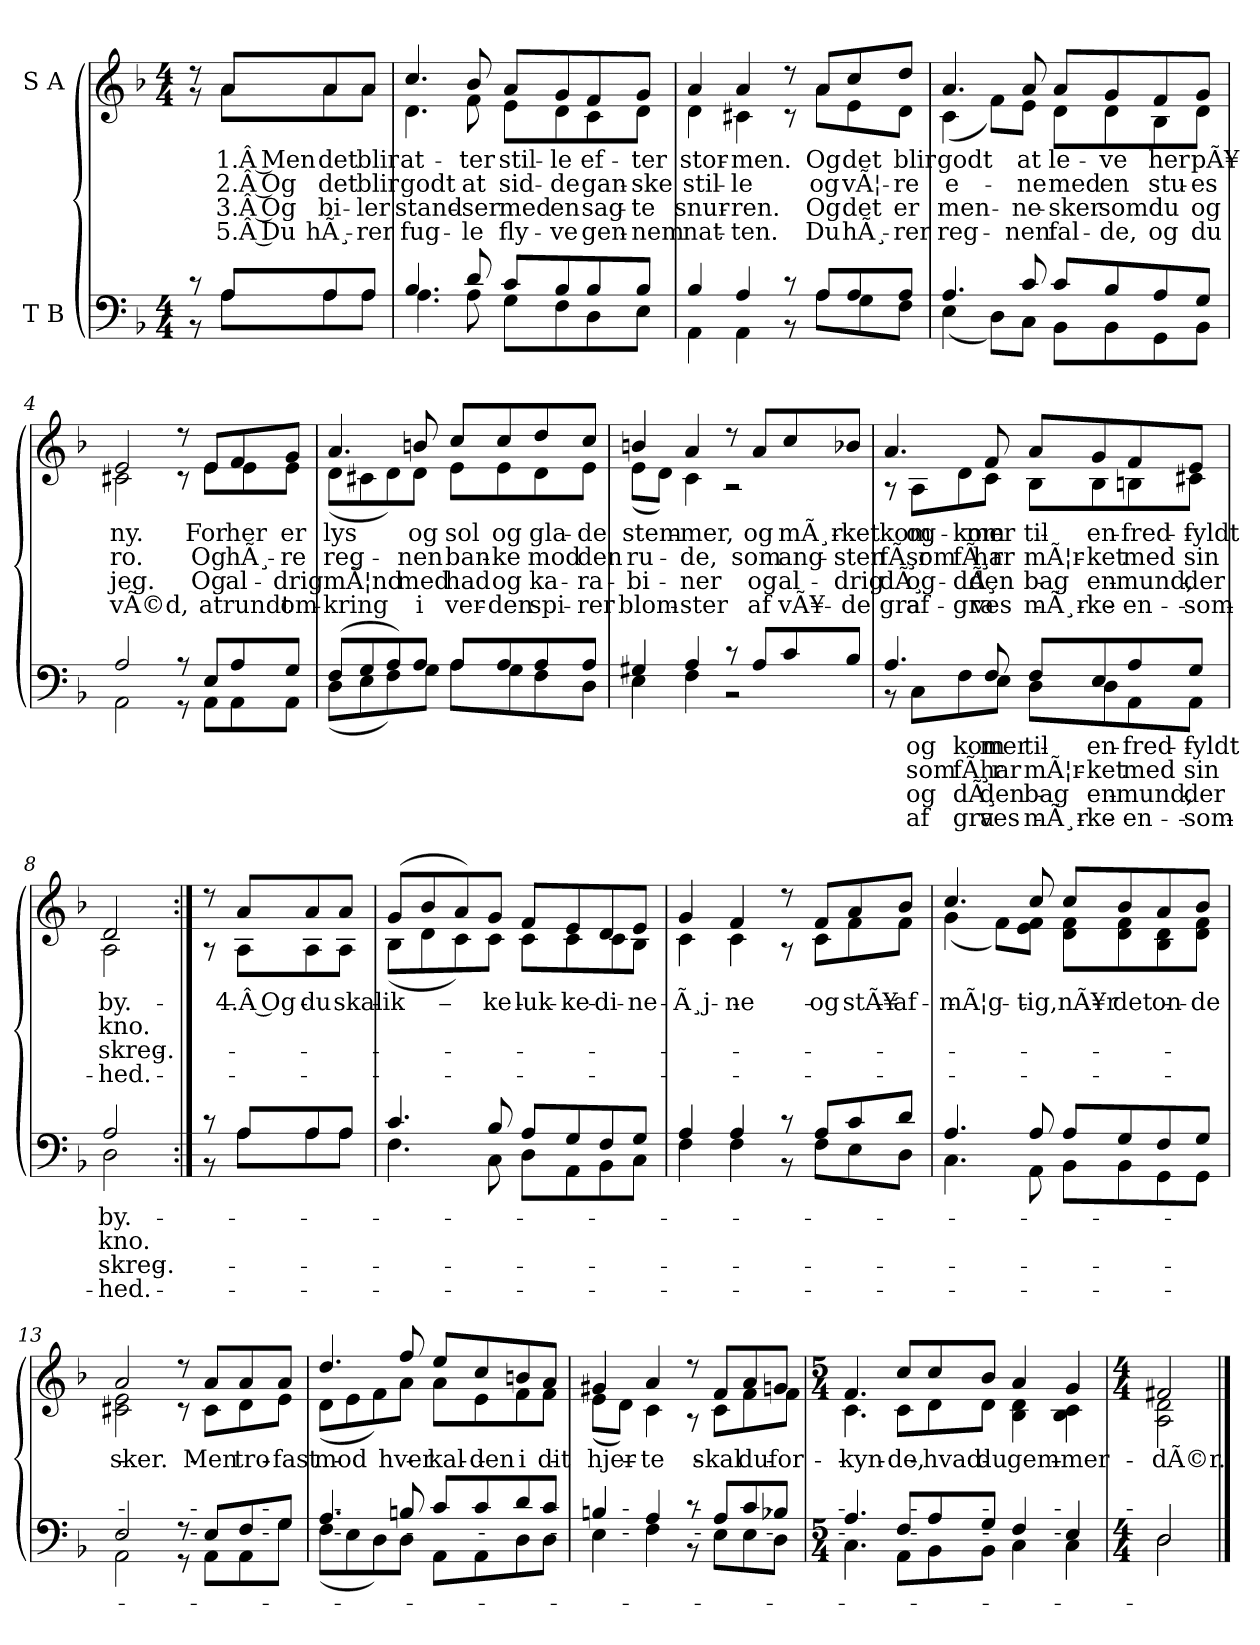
**kern	**text	**text	**text	**text	**kern	**text	**text	**text	**text
*part2	*part2	*part2	*part2	*part2	*part1	*part1	*part1	*part1	*part1
*staff2	*staff2	*staff2	*staff2	*staff2	*staff1	*staff1	*staff1	*staff1	*staff1
*I"T B	*	*	*	*	*I"S A	*	*	*	*
*clefF4	*	*	*	*	*clefG2	*	*	*	*
*k[b-]	*	*	*	*	*k[b-]	*	*	*	*
*M4/4	*	*	*	*	*M4/4	*	*	*	*
*MM80	*	*	*	*	*MM80	*	*	*	*
=	=	=	=	=	=	=	=	=	=
*^	*	*	*	*	*^	*	*	*	*
8r	8r	.	.	.	.	8r	8r	.	.	.	.
!	!	!	!	!	!	!	!	!LO:LY:b	!LO:LY:b	!LO:LY:b	!LO:LY:b
8A/L	8A\L	.	.	.	.	8a/L	8a\L	1.Â Men	2.Â Og	3.Â Og	5.Â Du
!	!	!	!	!	!	!	!	!LO:LY:b	!LO:LY:b	!LO:LY:b	!LO:LY:b
8A/	8A\	.	.	.	.	8a/	8a\	det	det	bi-	hÃ¸-
!	!	!	!	!	!	!	!	!LO:LY:b	!LO:LY:b	!LO:LY:b	!LO:LY:b
8A/J	8A\J	.	.	.	.	8a/J	8a\J	blir	blir	-ler	-rer
=1	=1	=1	=1	=1	=1	=1	=1	=1	=1	=1	=1
!	!	!	!	!	!	!	!	!LO:LY:b	!LO:LY:b	!LO:LY:b	!LO:LY:b
4.B-/	4.A\	.	.	.	.	4.cc/	4.d\	at-	godt	stand-	fug-
!	!	!	!	!	!	!	!	!LO:LY:b	!LO:LY:b	!LO:LY:b	!LO:LY:b
8d/	8A\	.	.	.	.	8b-/	8f\	-ter	at	-ser	-le
!	!	!	!	!	!	!	!	!LO:LY:b	!LO:LY:b	!LO:LY:b	!LO:LY:b
8c/L	8G\L	.	.	.	.	8a/L	8e\L	stil-	sid-	med	fly-
!	!	!	!	!	!	!	!	!LO:LY:b	!LO:LY:b	!LO:LY:b	!LO:LY:b
8B-/	8F\	.	.	.	.	8g/	8d\	-le	-de	en	-ve
!	!	!	!	!	!	!	!	!LO:LY:b	!LO:LY:b	!LO:LY:b	!LO:LY:b
8B-/	8D\	.	.	.	.	8f/	8c\	ef-	gan-	sag-	gen-
!	!	!	!	!	!	!	!	!LO:LY:b	!LO:LY:b	!LO:LY:b	!LO:LY:b
8B-/J	8E\J	.	.	.	.	8g/J	8d\J	-ter	-ske	-te	-nem
=2	=2	=2	=2	=2	=2	=2	=2	=2	=2	=2	=2
!	!	!	!	!	!	!	!	!LO:LY:b	!LO:LY:b	!LO:LY:b	!LO:LY:b
4B-/	4AA\	.	.	.	.	4a/	4d\	stor-	stil-	snur-	nat-
!	!	!	!	!	!	!	!	!LO:LY:b	!LO:LY:b	!LO:LY:b	!LO:LY:b
4A/	4AA\	.	.	.	.	4a/	4c#X\	-men.	-le	-ren.	-ten.
8r	8r	.	.	.	.	8r	8r	.	.	.	.
!	!	!	!	!	!	!	!	!LO:LY:b	!LO:LY:b	!LO:LY:b	!LO:LY:b
8A/L	8A\L	.	.	.	.	8a/L	8a\L	Og	og	Og	Du
!	!	!	!	!	!	!	!	!LO:LY:b	!LO:LY:b	!LO:LY:b	!LO:LY:b
8A/	8G\	.	.	.	.	8cc/	8e\	det	vÃ¦-	det	hÃ¸-
!	!	!	!	!	!	!	!	!LO:LY:b	!LO:LY:b	!LO:LY:b	!LO:LY:b
8A/J	8F\J	.	.	.	.	8dd/J	8d\J	blir	-re	er	-rer
=3	=3	=3	=3	=3	=3	=3	=3	=3	=3	=3	=3
!	!	!	!	!	!	!	!	!LO:LY:b	!LO:LY:b	!LO:LY:b	!LO:LY:b
4.A/	(4E\	.	.	.	.	4.a/	(4c\	godt	e-	men-	reg-
.	8D\L)	.	.	.	.	.	8f\L)	.	.	.	.
!	!	!	!	!	!	!	!	!LO:LY:b	!LO:LY:b	!LO:LY:b	!LO:LY:b
8c/	8C\J	.	.	.	.	8a/	8e\J	at	-ne	-ne-	-nen
!	!	!	!	!	!	!	!	!LO:LY:b	!LO:LY:b	!LO:LY:b	!LO:LY:b
8c/L	8BB-\L	.	.	.	.	8a/L	8d\L	le-	med	-sker	fal-
!	!	!	!	!	!	!	!	!LO:LY:b	!LO:LY:b	!LO:LY:b	!LO:LY:b
8B-/	8BB-\	.	.	.	.	8g/	8d\	-ve	en	som	-de,
!	!	!	!	!	!	!	!	!LO:LY:b	!LO:LY:b	!LO:LY:b	!LO:LY:b
8A/	8GG\	.	.	.	.	8f/	8B-\	her	stu-	du	og
!	!	!	!	!	!	!	!	!LO:LY:b	!LO:LY:b	!LO:LY:b	!LO:LY:b
8G/J	8BB-\J	.	.	.	.	8g/J	8d\J	pÃ¥	-es	og	du
!!LO:LB:g=z	!!
=4	=4	=4	=4	=4	=4	=4	=4	=4	=4	=4	=4
!	!	!	!	!	!	!	!	!LO:LY:b	!LO:LY:b	!LO:LY:b	!LO:LY:b
2A/	2AA\	.	.	.	.	2e/	2c#X\	ny.	ro.	jeg.	vÃ©d,
8r	8r	.	.	.	.	8r	8r	.	.	.	.
!	!	!	!	!	!	!	!	!LO:LY:b	!LO:LY:b	!LO:LY:b	!LO:LY:b
8E/L	8AA\L	.	.	.	.	8e/L	8e\L	For	Og	Og	at
!	!	!	!	!	!	!	!	!LO:LY:b	!LO:LY:b	!LO:LY:b	!LO:LY:b
8A/	8AA\	.	.	.	.	8f/	8e\	her	hÃ¸-	al-	rundt
!	!	!	!	!	!	!	!	!LO:LY:b	!LO:LY:b	!LO:LY:b	!LO:LY:b
8G/J	8AA\J	.	.	.	.	8g/J	8e\J	er	-re	-drig	om-
=5	=5	=5	=5	=5	=5	=5	=5	=5	=5	=5	=5
!	!	!	!	!	!	!	!	!LO:LY:b	!LO:LY:b	!LO:LY:b	!LO:LY:b
(8F/L	(8D\L	.	.	.	.	4.a/	(8d\L	lys	reg-	mÃ¦nd	-kring
8G/	8E\	.	.	.	.	.	8c#X\	.	.	.	.
8A/)	8F\)	.	.	.	.	.	8d\)	.	.	.	.
!	!	!	!	!	!	!	!	!LO:LY:b	!LO:LY:b	!LO:LY:b	!LO:LY:b
8A/J	8G\J	.	.	.	.	8bn/	8d\J	og	-nen	med	i
!	!	!	!	!	!	!	!	!LO:LY:b	!LO:LY:b	!LO:LY:b	!LO:LY:b
8A/L	8A\L	.	.	.	.	8cc/L	8e\L	sol	ban-	had	ver-
!	!	!	!	!	!	!	!	!LO:LY:b	!LO:LY:b	!LO:LY:b	!LO:LY:b
8A/	8G\	.	.	.	.	8cc/	8e\	og	-ke	og	-den
!	!	!	!	!	!	!	!	!LO:LY:b	!LO:LY:b	!LO:LY:b	!LO:LY:b
8A/	8F\	.	.	.	.	8dd/	8d\	gla-	mod	ka-	spi-
!	!	!	!	!	!	!	!	!LO:LY:b	!LO:LY:b	!LO:LY:b	!LO:LY:b
8A/J	8D\J	.	.	.	.	8cc/J	8e\J	-de	den	-ra-	-rer
=6	=6	=6	=6	=6	=6	=6	=6	=6	=6	=6	=6
!	!	!	!	!	!	!	!	!LO:LY:b	!LO:LY:b	!LO:LY:b	!LO:LY:b
4G#X/	4E\	.	.	.	.	4bn/	(8e\L	stem-	ru-	-bi-	blom-
.	.	.	.	.	.	.	8d\J)	.	.	.	.
!	!	!	!	!	!	!	!	!LO:LY:b	!LO:LY:b	!LO:LY:b	!LO:LY:b
4A/	4F\	.	.	.	.	4a/	4c\	-mer,	-de,	-ner	-ster
8r	2r	.	.	.	.	8r	2r	.	.	.	.
!	!	!	!	!	!	!	!	!LO:LY:b	!LO:LY:b	!LO:LY:b	!LO:LY:b
8A/L	.	.	.	.	.	8a/L	.	og	som	og	af
!	!	!	!	!	!	!	!	!LO:LY:b	!LO:LY:b	!LO:LY:b	!LO:LY:b
8c/	.	.	.	.	.	8cc/	.	mÃ¸r-	ang-	al-	vÃ¥-
!	!	!	!	!	!	!	!	!LO:LY:b	!LO:LY:b	!LO:LY:b	!LO:LY:b
8B-/J	.	.	.	.	.	8b-X/J	.	-ket	-sten	-drig	-de
!!LO:LB:g=z	!!
=7	=7	=7	=7	=7	=7	=7	=7	=7	=7	=7	=7
!	!	!	!	!	!	!	!	!LO:LY:b	!LO:LY:b	!LO:LY:b	!LO:LY:b
4.A/	8r	.	.	.	.	4.a/	8r	kom-	fÃ¸r	dÃ¸-	gra-
!	!	!LO:LY:b	!LO:LY:b	!LO:LY:b	!LO:LY:b	!	!	!LO:LY:a	!LO:LY:a	!LO:LY:a	!LO:LY:a
.	8C\L	og	som	og	af	.	8A\L	og	som	og	af
!	!	!LO:LY:b	!LO:LY:b	!LO:LY:b	!LO:LY:b	!	!	!LO:LY:a	!LO:LY:a	!LO:LY:a	!LO:LY:a
.	8F\	kom-	fÃ¸r	dÃ¸-	gra-	.	8d\	kom-	fÃ¸r	dÃ¸-	gra-
!	!	!LO:LY:b	!LO:LY:b	!LO:LY:b	!LO:LY:b	!	!	!LO:LY:b	!LO:LY:b	!LO:LY:b	!LO:LY:b
!	!	!	!	!	!	!	!	!LO:LY:a	!LO:LY:a	!LO:LY:a	!LO:LY:a
8F/	8E\J	-mer	har	-den	-ves	8f/	8c\J	-mer	har	-den	-ves
!	!	!LO:LY:b	!LO:LY:b	!LO:LY:b	!LO:LY:b	!	!	!LO:LY:b	!LO:LY:b	!LO:LY:b	!LO:LY:b
!	!	!	!	!	!	!	!	!LO:LY:a	!LO:LY:a	!LO:LY:a	!LO:LY:a
8F/L	8D\L	til	mÃ¦r-	bag	mÃ¸r-	8a/L	8B-\L	til	mÃ¦r-	bag	mÃ¸r-
!	!	!LO:LY:b	!LO:LY:b	!LO:LY:b	!LO:LY:b	!	!	!LO:LY:b	!LO:LY:b	!LO:LY:b	!LO:LY:b
!	!	!	!	!	!	!	!	!LO:LY:a	!LO:LY:a	!LO:LY:a	!LO:LY:a
8E/	8D\	en	-ket	en	-ke	8g/	8B-\	en	-ket	en	-ke
!	!	!LO:LY:b	!LO:LY:b	!LO:LY:b	!LO:LY:b	!	!	!LO:LY:b	!LO:LY:b	!LO:LY:b	!LO:LY:b
!	!	!	!	!	!	!	!	!LO:LY:a	!LO:LY:a	!LO:LY:a	!LO:LY:a
8A/	8AA\	fred-	med	mund,	en-	8f/	8Bn\	fred-	med	mund,	en-
!	!	!LO:LY:b	!LO:LY:b	!LO:LY:b	!LO:LY:b	!	!	!LO:LY:b	!LO:LY:b	!LO:LY:b	!LO:LY:b
!	!	!	!	!	!	!	!	!LO:LY:a	!LO:LY:a	!LO:LY:a	!LO:LY:a
8G/J	8AA\J	-fyldt	sin	der	-som-	8e/J	8c#X\J	-fyldt	sin	der	-som-
=8	=8	=8	=8	=8	=8	=8	=8	=8	=8	=8	=8
!	!	!LO:LY:b	!LO:LY:b	!LO:LY:b	!LO:LY:b	!	!	!LO:LY:b	!LO:LY:b	!LO:LY:b	!LO:LY:b
!	!	!	!	!	!	!	!	!LO:LY:a	!LO:LY:a	!LO:LY:a	!LO:LY:a
2A/	2D\	by.	kno.	skreg.	-hed.	2d/	2A\	by.	kno.	skreg.	-hed.
=9:|!	=9:|!	=9:|!	=9:|!	=9:|!	=9:|!	=9:|!	=9:|!	=9:|!	=9:|!	=9:|!	=9:|!
8r	8r	.	.	.	.	8r	8r	.	.	.	.
!	!	!	!	!	!	!	!	!LO:LY:b	!	!	!
8A/L	8A\L	.	.	.	.	8a/L	8A\L	4.Â Og	.	.	.
!	!	!	!	!	!	!	!	!LO:LY:b	!	!	!
8A/	8A\	.	.	.	.	8a/	8A\	du	.	.	.
!	!	!	!	!	!	!	!	!LO:LY:b	!	!	!
8A/J	8A\J	.	.	.	.	8a/J	8A\J	skal	.	.	.
=10	=10	=10	=10	=10	=10	=10	=10	=10	=10	=10	=10
!	!	!	!	!	!	!	!	!LO:LY:b	!	!	!
4.c/	4.F\	.	.	.	.	(8g/L	(8B-\L	ik-	.	.	.
.	.	.	.	.	.	8b-/	8d\	.	.	.	.
.	.	.	.	.	.	8a/)	8c\)	.	.	.	.
!	!	!	!	!	!	!	!	!LO:LY:b	!	!	!
8B-/	8C\	.	.	.	.	8g/J	8c\J	-ke	.	.	.
!	!	!	!	!	!	!	!	!LO:LY:b	!	!	!
8A/L	8D\L	.	.	.	.	8f/L	8c\L	luk-	.	.	.
!	!	!	!	!	!	!	!	!LO:LY:b	!	!	!
8G/	8AA\	.	.	.	.	8e/	8c\	-ke	.	.	.
!	!	!	!	!	!	!	!	!LO:LY:b	!	!	!
8F/	8BB-\	.	.	.	.	8d/	8c\	di-	.	.	.
!	!	!	!	!	!	!	!	!LO:LY:b	!	!	!
8G/J	8C\J	.	.	.	.	8e/J	8B-\J	-ne	.	.	.
=11	=11	=11	=11	=11	=11	=11	=11	=11	=11	=11	=11
!	!	!	!	!	!	!	!	!LO:LY:b	!	!	!
4A/	4F\	.	.	.	.	4g/	4c\	Ã¸j-	.	.	.
!	!	!	!	!	!	!	!	!LO:LY:b	!	!	!
4A/	4F\	.	.	.	.	4f/	4c\	-ne	.	.	.
8r	8r	.	.	.	.	8r	8r	.	.	.	.
!	!	!	!	!	!	!	!	!LO:LY:b	!	!	!
8A/L	8F\L	.	.	.	.	8f/L	8c\L	og	.	.	.
!	!	!	!	!	!	!	!	!LO:LY:b	!	!	!
8c/	8E\	.	.	.	.	8a/	8f\	stÃ¥	.	.	.
!	!	!	!	!	!	!	!	!LO:LY:b	!	!	!
8d/J	8D\J	.	.	.	.	8b-/J	8f\J	af-	.	.	.
!!LO:PB:g=z	!!
=12	=12	=12	=12	=12	=12	=12	=12	=12	=12	=12	=12
!	!	!	!	!	!	!	!	!LO:LY:b	!	!	!
4.A/	4.C\	.	.	.	.	4.cc/	(4g\	-mÃ¦g-	.	.	.
.	.	.	.	.	.	.	8f\L)	.	.	.	.
!	!	!	!	!	!	!	!	!LO:LY:b	!	!	!
8A/	8AA\	.	.	.	.	8cc/	8e\ 8f\J	-tig,	.	.	.
!	!	!	!	!	!	!	!	!LO:LY:b	!	!	!
8A/L	8BB-\L	.	.	.	.	8cc/L	8d\ 8f\L	nÃ¥r	.	.	.
!	!	!	!	!	!	!	!	!LO:LY:b	!	!	!
8G/	8BB-\	.	.	.	.	8b-/	8d\ 8f\	det	.	.	.
!	!	!	!	!	!	!	!	!LO:LY:b	!	!	!
8F/	8GG\	.	.	.	.	8a/	8B-\ 8d\	on-	.	.	.
!	!	!	!	!	!	!	!	!LO:LY:b	!	!	!
8G/J	8GG\J	.	.	.	.	8b-/J	8d\ 8f\J	-de	.	.	.
=13	=13	=13	=13	=13	=13	=13	=13	=13	=13	=13	=13
!	!	!	!	!	!	!	!	!LO:LY:b	!	!	!
2E/	2AA\	.	.	.	.	2a/	2c#X\ 2e\	sker.	.	.	.
8r	8r	.	.	.	.	8r	8r	.	.	.	.
!	!	!	!	!	!	!	!	!LO:LY:b	!	!	!
8E/L	8AA\L	.	.	.	.	8a/L	8c#\L	Men	.	.	.
!	!	!	!	!	!	!	!	!LO:LY:b	!	!	!
8F/	8AA\	.	.	.	.	8a/	8d\	tro-	.	.	.
!	!	!	!	!	!	!	!	!LO:LY:b	!	!	!
8G/J	8G\J	.	.	.	.	8a/J	8e\J	-fast	.	.	.
=14	=14	=14	=14	=14	=14	=14	=14	=14	=14	=14	=14
!	!	!	!	!	!	!	!	!LO:LY:b	!	!	!
4.A/	(8F\L	.	.	.	.	4.dd/	(8d\L	mod	.	.	.
.	8E\	.	.	.	.	.	8e\	.	.	.	.
.	8D\)	.	.	.	.	.	8f\)	.	.	.	.
!	!	!	!	!	!	!	!	!LO:LY:b	!	!	!
8Bn/	8D\J	.	.	.	.	8ff/	8a\J	hver	.	.	.
!	!	!	!	!	!	!	!	!LO:LY:b	!	!	!
8c/L	8AA\L	.	.	.	.	8ee/L	8a\L	kal-	.	.	.
!	!	!	!	!	!	!	!	!LO:LY:b	!	!	!
8c/	8AA\	.	.	.	.	8cc/	8e\	-den	.	.	.
!	!	!	!	!	!	!	!	!LO:LY:b	!	!	!
8d/	8D\	.	.	.	.	8bn/	8f\	i	.	.	.
!	!	!	!	!	!	!	!	!LO:LY:b	!	!	!
8c/J	8D\J	.	.	.	.	8a/J	8f\J	dit	.	.	.
=15	=15	=15	=15	=15	=15	=15	=15	=15	=15	=15	=15
!	!	!	!	!	!	!	!	!LO:LY:b	!	!	!
4Bn/	4E\	.	.	.	.	4g#X/	(8e\L	hjer-	.	.	.
.	.	.	.	.	.	.	8d\J)	.	.	.	.
!	!	!	!	!	!	!	!	!LO:LY:b	!	!	!
4A/	4F\	.	.	.	.	4a/	4c\	-te	.	.	.
8r	8r	.	.	.	.	8r	8r	.	.	.	.
!	!	!	!	!	!	!	!	!LO:LY:b	!	!	!
8A/L	8E\L	.	.	.	.	8f/L	8c\L	skal	.	.	.
!	!	!	!	!	!	!	!	!LO:LY:b	!	!	!
8c/	8E\	.	.	.	.	8a/	8f\	du	.	.	.
!	!	!	!	!	!	!	!	!LO:LY:b	!	!	!
8B-X/J	8D\J	.	.	.	.	8gn/J	8f\J	for-	.	.	.
!!LO:LB:g=z	!!
=16	=16	=16	=16	=16	=16	=16	=16	=16	=16	=16	=16
*M5/4	*	*	*	*	*	*M5/4	*	*	*	*	*
!	!	!	!	!	!	!	!	!LO:LY:b	!	!	!
4.A/	4.C\	.	.	.	.	4.f/	4.c\	-kyn-	.	.	.
!	!	!	!	!	!	!	!	!LO:LY:b	!	!	!
8F/L	8AA\L	.	.	.	.	8cc/L	8c\L	-de,	.	.	.
!	!	!	!	!	!	!	!	!LO:LY:b	!	!	!
8A/	8BB-\	.	.	.	.	8cc/	8d\	hvad	.	.	.
!	!	!	!	!	!	!	!	!LO:LY:b	!	!	!
8G/J	8BB-\J	.	.	.	.	8b-/J	8d\J	du	.	.	.
!	!	!	!	!	!	!	!	!LO:LY:b	!	!	!
4F/	4C\	.	.	.	.	4a/	4B-\ 4d\	gem-	.	.	.
!	!	!	!	!	!	!	!	!LO:LY:b	!	!	!
4E/	4C\	.	.	.	.	4g/	4B-\ 4c\	-mer	.	.	.
=17	=17	=17	=17	=17	=17	=17	=17	=17	=17	=17	=17
*M4/4	*	*	*	*	*	*M4/4	*	*	*	*	*
!	!	!	!	!	!	!	!	!LO:LY:b	!	!	!
2D/	2D\	.	.	.	.	2f#X/	2A\ 2d\	dÃ©r.	.	.	.
*v	*v	*	*	*	*	*	*	*	*	*	*
*	*	*	*	*	*v	*v	*	*	*	*
==	==	==	==	==	==	==	==	==	==
*-	*-	*-	*-	*-	*-	*-	*-	*-	*-
